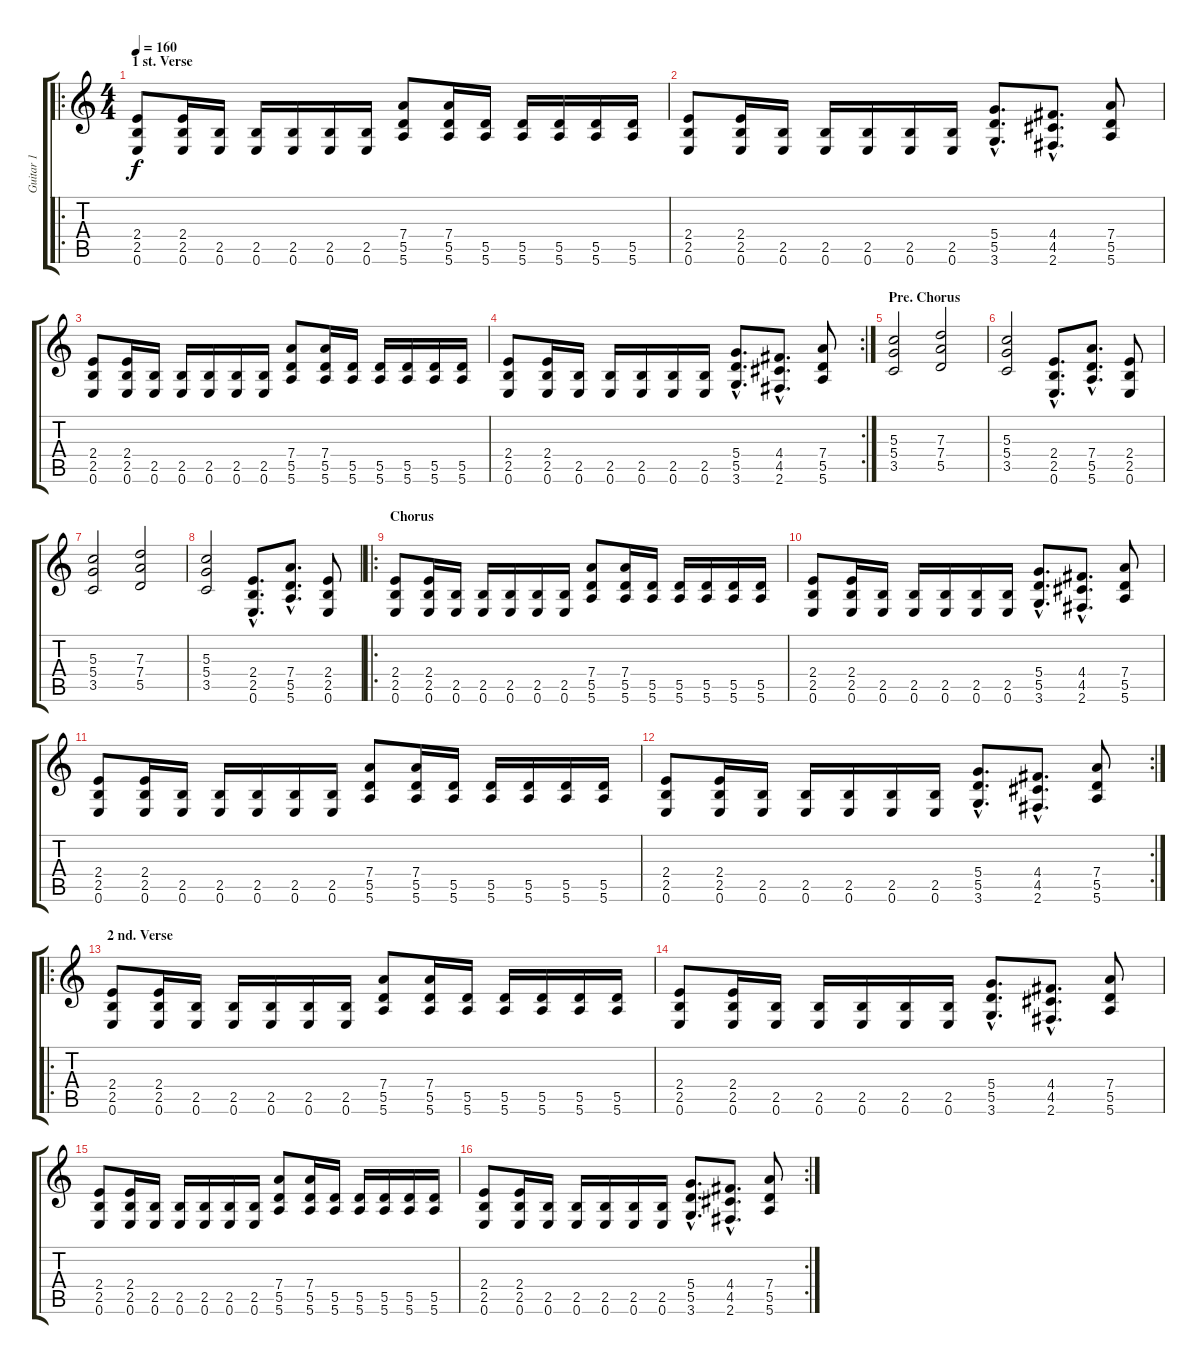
\track ("Guitar 1" "Guitar 1") {instrument distortionguitar}
\staff {score tabs}
\tuning (E4 B3 G3 D3 A2 E2) {hide}
\ro
\ts (4 4)
\section ("" "1 st. Verse")
\tempo 160
\clef g2
\ks c
(2.4 2.5 0.6).8{dy f} (2.4 2.5 0.6).16 (2.5 0.6).16 (2.5 0.6).16 (2.5 0.6).16 (2.5 0.6).16 (2.5 0.6).16 (7.4 5.5 5.6).8 (7.4 5.5 5.6).16 (5.5 5.6).16 (5.5 5.6).16 (5.5 5.6).16 (5.5 5.6).16 (5.5 5.6).16 |
(2.4 2.5 0.6).8 (2.4 2.5 0.6).16 (2.5 0.6).16 (2.5 0.6).16 (2.5 0.6).16 (2.5 0.6).16 (2.5 0.6).16 (5.4{hac} 5.5{hac} 3.6{hac}).8{d} (4.4{hac} 4.5{hac} 2.6{hac}).8{d} (7.4 5.5 5.6).8 |
(2.4 2.5 0.6).8 (2.4 2.5 0.6).16 (2.5 0.6).16 (2.5 0.6).16 (2.5 0.6).16 (2.5 0.6).16 (2.5 0.6).16 (7.4 5.5 5.6).8 (7.4 5.5 5.6).16 (5.5 5.6).16 (5.5 5.6).16 (5.5 5.6).16 (5.5 5.6).16 (5.5 5.6).16 |
\rc 2
(2.4 2.5 0.6).8 (2.4 2.5 0.6).16 (2.5 0.6).16 (2.5 0.6).16 (2.5 0.6).16 (2.5 0.6).16 (2.5 0.6).16 (5.4{hac} 5.5{hac} 3.6{hac}).8{d} (4.4{hac} 4.5{hac} 2.6{hac}).8{d} (7.4 5.5 5.6).8 |
\section ("" "Pre. Chorus")
(5.3 5.4 3.5).2 (7.3 7.4 5.5).2 |
(5.3 5.4 3.5).2 (2.4{hac} 2.5{hac} 0.6{hac}).8{d} (7.4{hac} 5.5{hac} 5.6{hac}).8{d} (2.4 2.5 0.6).8 |
(5.3 5.4 3.5).2 (7.3 7.4 5.5).2 |
(5.3 5.4 3.5).2 (2.4{hac} 2.5{hac} 0.6{hac}).8{d} (7.4{hac} 5.5{hac} 5.6{hac}).8{d} (2.4 2.5 0.6).8 |
\ro
\section ("" "Chorus")
(2.4 2.5 0.6).8 (2.4 2.5 0.6).16 (2.5 0.6).16 (2.5 0.6).16 (2.5 0.6).16 (2.5 0.6).16 (2.5 0.6).16 (7.4 5.5 5.6).8 (7.4 5.5 5.6).16 (5.5 5.6).16 (5.5 5.6).16 (5.5 5.6).16 (5.5 5.6).16 (5.5 5.6).16 |
(2.4 2.5 0.6).8 (2.4 2.5 0.6).16 (2.5 0.6).16 (2.5 0.6).16 (2.5 0.6).16 (2.5 0.6).16 (2.5 0.6).16 (5.4{hac} 5.5{hac} 3.6{hac}).8{d} (4.4{hac} 4.5{hac} 2.6{hac}).8{d} (7.4 5.5 5.6).8 |
(2.4 2.5 0.6).8 (2.4 2.5 0.6).16 (2.5 0.6).16 (2.5 0.6).16 (2.5 0.6).16 (2.5 0.6).16 (2.5 0.6).16 (7.4 5.5 5.6).8 (7.4 5.5 5.6).16 (5.5 5.6).16 (5.5 5.6).16 (5.5 5.6).16 (5.5 5.6).16 (5.5 5.6).16 |
\rc 2
(2.4 2.5 0.6).8 (2.4 2.5 0.6).16 (2.5 0.6).16 (2.5 0.6).16 (2.5 0.6).16 (2.5 0.6).16 (2.5 0.6).16 (5.4{hac} 5.5{hac} 3.6{hac}).8{d} (4.4{hac} 4.5{hac} 2.6{hac}).8{d} (7.4 5.5 5.6).8 |
\ro
\section ("" "2 nd. Verse")
(2.4 2.5 0.6).8 (2.4 2.5 0.6).16 (2.5 0.6).16 (2.5 0.6).16 (2.5 0.6).16 (2.5 0.6).16 (2.5 0.6).16 (7.4 5.5 5.6).8 (7.4 5.5 5.6).16 (5.5 5.6).16 (5.5 5.6).16 (5.5 5.6).16 (5.5 5.6).16 (5.5 5.6).16 |
(2.4 2.5 0.6).8 (2.4 2.5 0.6).16 (2.5 0.6).16 (2.5 0.6).16 (2.5 0.6).16 (2.5 0.6).16 (2.5 0.6).16 (5.4{hac} 5.5{hac} 3.6{hac}).8{d} (4.4{hac} 4.5{hac} 2.6{hac}).8{d} (7.4 5.5 5.6).8 |
(2.4 2.5 0.6).8 (2.4 2.5 0.6).16 (2.5 0.6).16 (2.5 0.6).16 (2.5 0.6).16 (2.5 0.6).16 (2.5 0.6).16 (7.4 5.5 5.6).8 (7.4 5.5 5.6).16 (5.5 5.6).16 (5.5 5.6).16 (5.5 5.6).16 (5.5 5.6).16 (5.5 5.6).16 |
\rc 2
(2.4 2.5 0.6).8 (2.4 2.5 0.6).16 (2.5 0.6).16 (2.5 0.6).16 (2.5 0.6).16 (2.5 0.6).16 (2.5 0.6).16 (5.4{hac} 5.5{hac} 3.6{hac}).8{d} (4.4{hac} 4.5{hac} 2.6{hac}).8{d} (7.4 5.5 5.6).8
